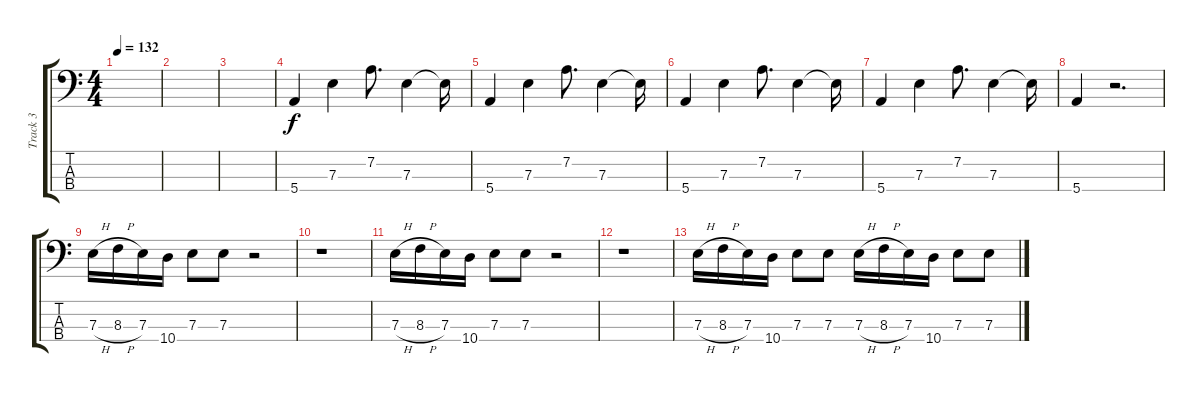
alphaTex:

\track ("Track 3" "Track 3") {instrument electricbassfinger}
\staff {score tabs}
\tuning (G2 D2 A1 E1) {hide}
\ts (4 4)
\tempo 132
\clef f4
\ks c
|
|
|
5.4.4 7.3.4 7.2.8{d} 7.3.4 7.3{t}.16 |
5.4.4 7.3.4 7.2.8{d} 7.3.4 7.3{t}.16 |
5.4.4 7.3.4 7.2.8{d} 7.3.4 7.3{t}.16 |
5.4.4 7.3.4 7.2.8{d} 7.3.4 7.3{t}.16 |
5.4.4 r.2{d} |
7.3{h}.16 8.3{h}.16 7.3.16 10.4.16 7.3.8 7.3.8 r.2 |
r.1 |
7.3{h}.16 8.3{h}.16 7.3.16 10.4.16 7.3.8 7.3.8 r.2 |
r.1 |
7.3{h}.16 8.3{h}.16 7.3.16 10.4.16 7.3.8 7.3.8 7.3{h}.16 8.3{h}.16 7.3.16 10.4.16 7.3.8 7.3.8
